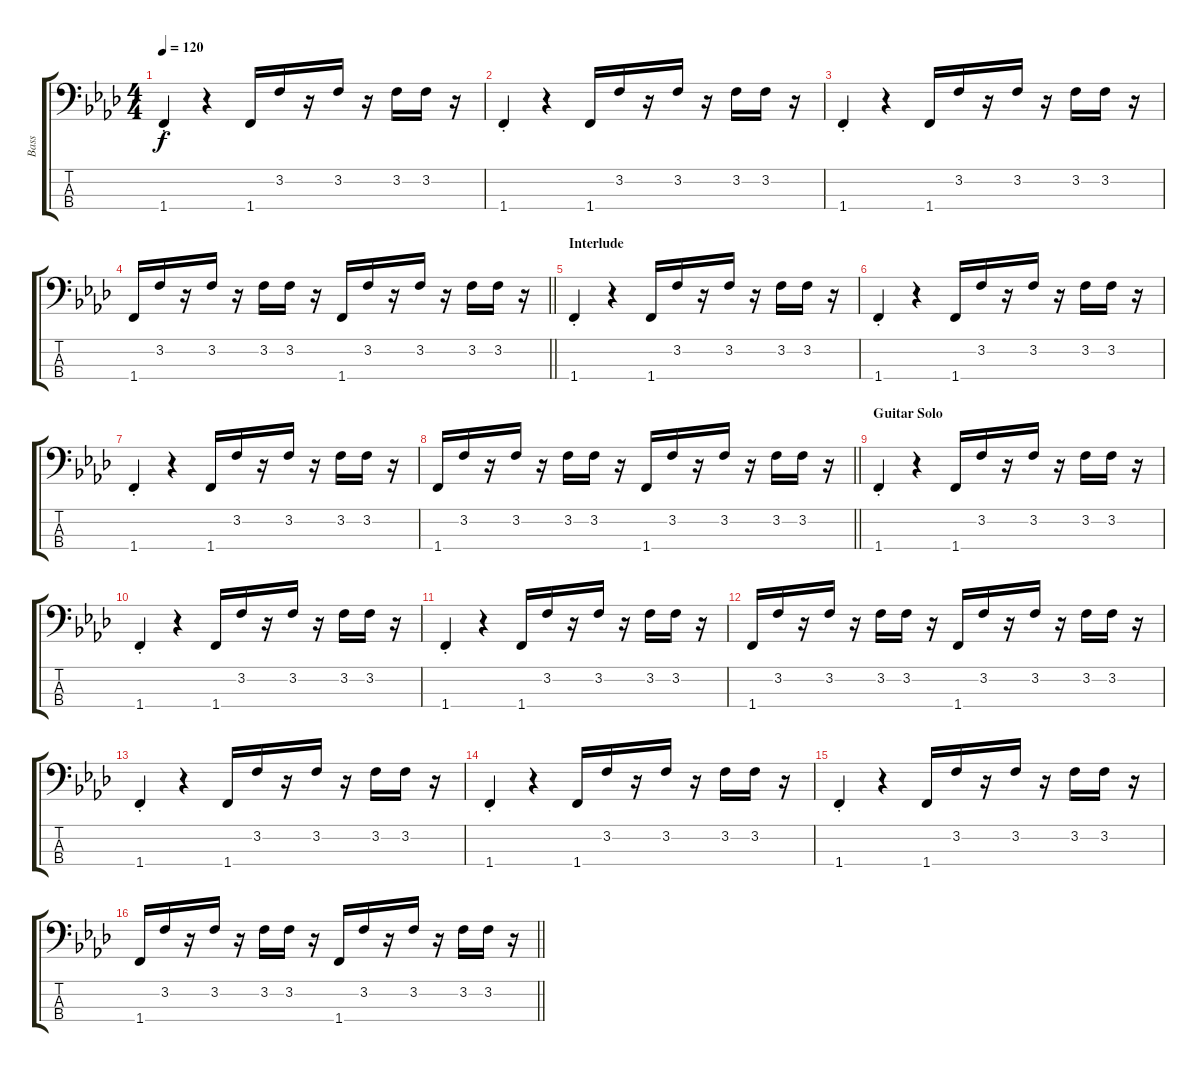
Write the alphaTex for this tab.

\track ("Bass" "Bass") {instrument fretlessbass}
\staff {score tabs}
\tuning (G2 D2 A1 E1) {hide}
\ts (4 4)
\tempo 120
\clef f4
\ks fminor
1.4{st}.4{dy f} r.4 1.4.16 3.2.16 r.16 3.2.16 r.16 3.2.16 3.2.16 r.16 |
1.4{st}.4 r.4 1.4.16 3.2.16 r.16 3.2.16 r.16 3.2.16 3.2.16 r.16 |
1.4{st}.4 r.4 1.4.16 3.2.16 r.16 3.2.16 r.16 3.2.16 3.2.16 r.16 |
\barLineRight lightlight
1.4.16 3.2.16 r.16 3.2.16 r.16 3.2.16 3.2.16 r.16 1.4.16 3.2.16 r.16 3.2.16 r.16 3.2.16 3.2.16 r.16 |
\section ("" "Interlude")
1.4{st}.4 r.4 1.4.16 3.2.16 r.16 3.2.16 r.16 3.2.16 3.2.16 r.16 |
1.4{st}.4 r.4 1.4.16 3.2.16 r.16 3.2.16 r.16 3.2.16 3.2.16 r.16 |
1.4{st}.4 r.4 1.4.16 3.2.16 r.16 3.2.16 r.16 3.2.16 3.2.16 r.16 |
\barLineRight lightlight
1.4.16 3.2.16 r.16 3.2.16 r.16 3.2.16 3.2.16 r.16 1.4.16 3.2.16 r.16 3.2.16 r.16 3.2.16 3.2.16 r.16 |
\section ("" "Guitar Solo")
1.4{st}.4 r.4 1.4.16 3.2.16 r.16 3.2.16 r.16 3.2.16 3.2.16 r.16 |
1.4{st}.4 r.4 1.4.16 3.2.16 r.16 3.2.16 r.16 3.2.16 3.2.16 r.16 |
1.4{st}.4 r.4 1.4.16 3.2.16 r.16 3.2.16 r.16 3.2.16 3.2.16 r.16 |
1.4.16 3.2.16 r.16 3.2.16 r.16 3.2.16 3.2.16 r.16 1.4.16 3.2.16 r.16 3.2.16 r.16 3.2.16 3.2.16 r.16 |
1.4{st}.4 r.4 1.4.16 3.2.16 r.16 3.2.16 r.16 3.2.16 3.2.16 r.16 |
1.4{st}.4 r.4 1.4.16 3.2.16 r.16 3.2.16 r.16 3.2.16 3.2.16 r.16 |
1.4{st}.4 r.4 1.4.16 3.2.16 r.16 3.2.16 r.16 3.2.16 3.2.16 r.16 |
\barLineRight lightlight
1.4.16 3.2.16 r.16 3.2.16 r.16 3.2.16 3.2.16 r.16 1.4.16 3.2.16 r.16 3.2.16 r.16 3.2.16 3.2.16 r.16
